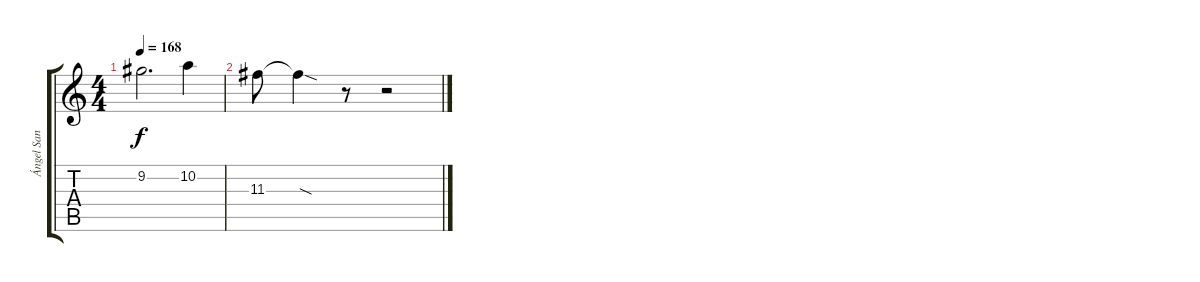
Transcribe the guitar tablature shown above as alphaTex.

\track ("Ángel San Juan" "Ángel San ") {instrument distortionguitar}
\staff {score tabs}
\tuning (E4 B3 G3 D3 A2 E2) {hide}
\ts (4 4)
\tempo 168
\clef g2
\ks c
9.2{t}.2{d dy f} 10.2.4 |
11.3.8 11.3{sod t}.4 r.8 r.2
